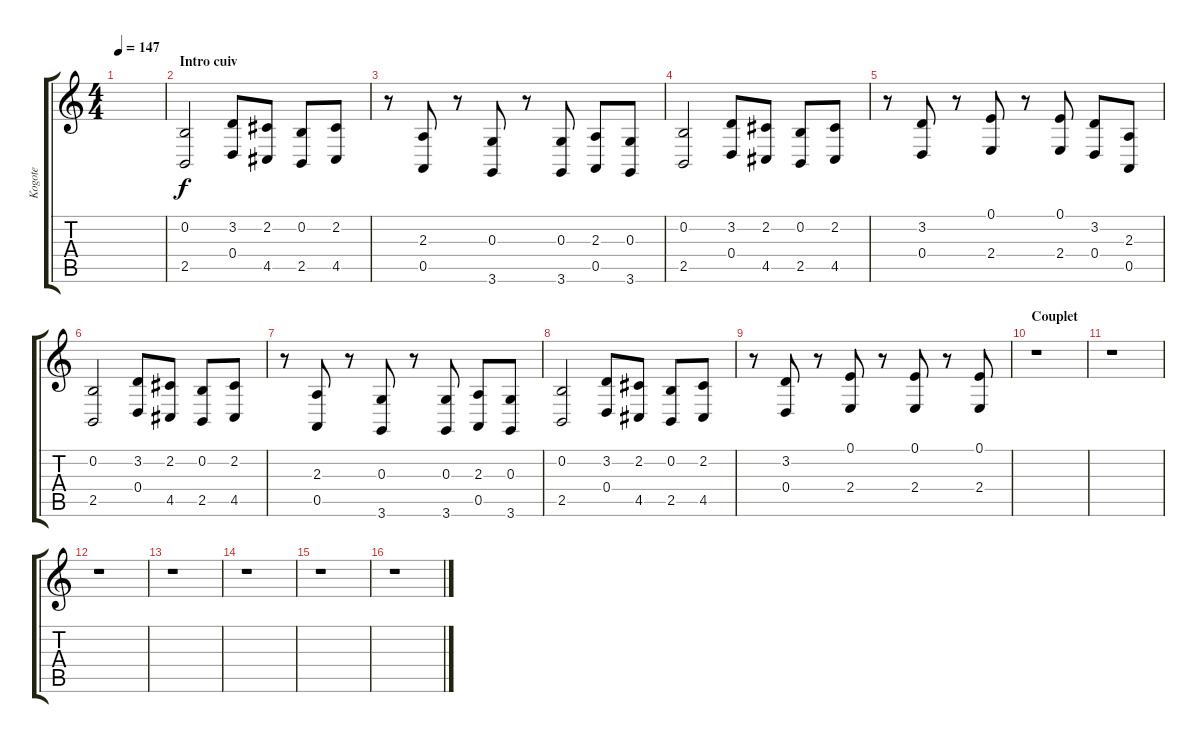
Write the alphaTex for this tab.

\track ("Kogote" "Kogote") {instrument brasssection}
\staff {score tabs}
\tuning (E4 B3 G3 D3 A2 E2) {hide}
\ts (4 4)
\tempo 147
\clef g2
\ks c
|
\section ("" "Intro cuiv")
(0.2 2.5).2 (3.2 0.4).8 (2.2 4.5).8 (0.2 2.5).8 (2.2 4.5).8 |
r.8 (2.3 0.5).8 r.8 (0.3 3.6).8 r.8 (0.3 3.6).8 (2.3 0.5).8 (0.3 3.6).8 |
(0.2 2.5).2 (3.2 0.4).8 (2.2 4.5).8 (0.2 2.5).8 (2.2 4.5).8 |
r.8 (3.2 0.4).8 r.8 (0.1 2.4).8 r.8 (0.1 2.4).8 (3.2 0.4).8 (2.3 0.5).8 |
(0.2 2.5).2 (3.2 0.4).8 (2.2 4.5).8 (0.2 2.5).8 (2.2 4.5).8 |
r.8 (2.3 0.5).8 r.8 (0.3 3.6).8 r.8 (0.3 3.6).8 (2.3 0.5).8 (0.3 3.6).8 |
(0.2 2.5).2 (3.2 0.4).8 (2.2 4.5).8 (0.2 2.5).8 (2.2 4.5).8 |
r.8 (3.2 0.4).8 r.8 (0.1 2.4).8 r.8 (0.1 2.4).8 r.8 (0.1 2.4).8 |
\section ("" "Couplet")
r.1 |
r.1 |
r.1 |
r.1 |
r.1 |
r.1 |
r.1
